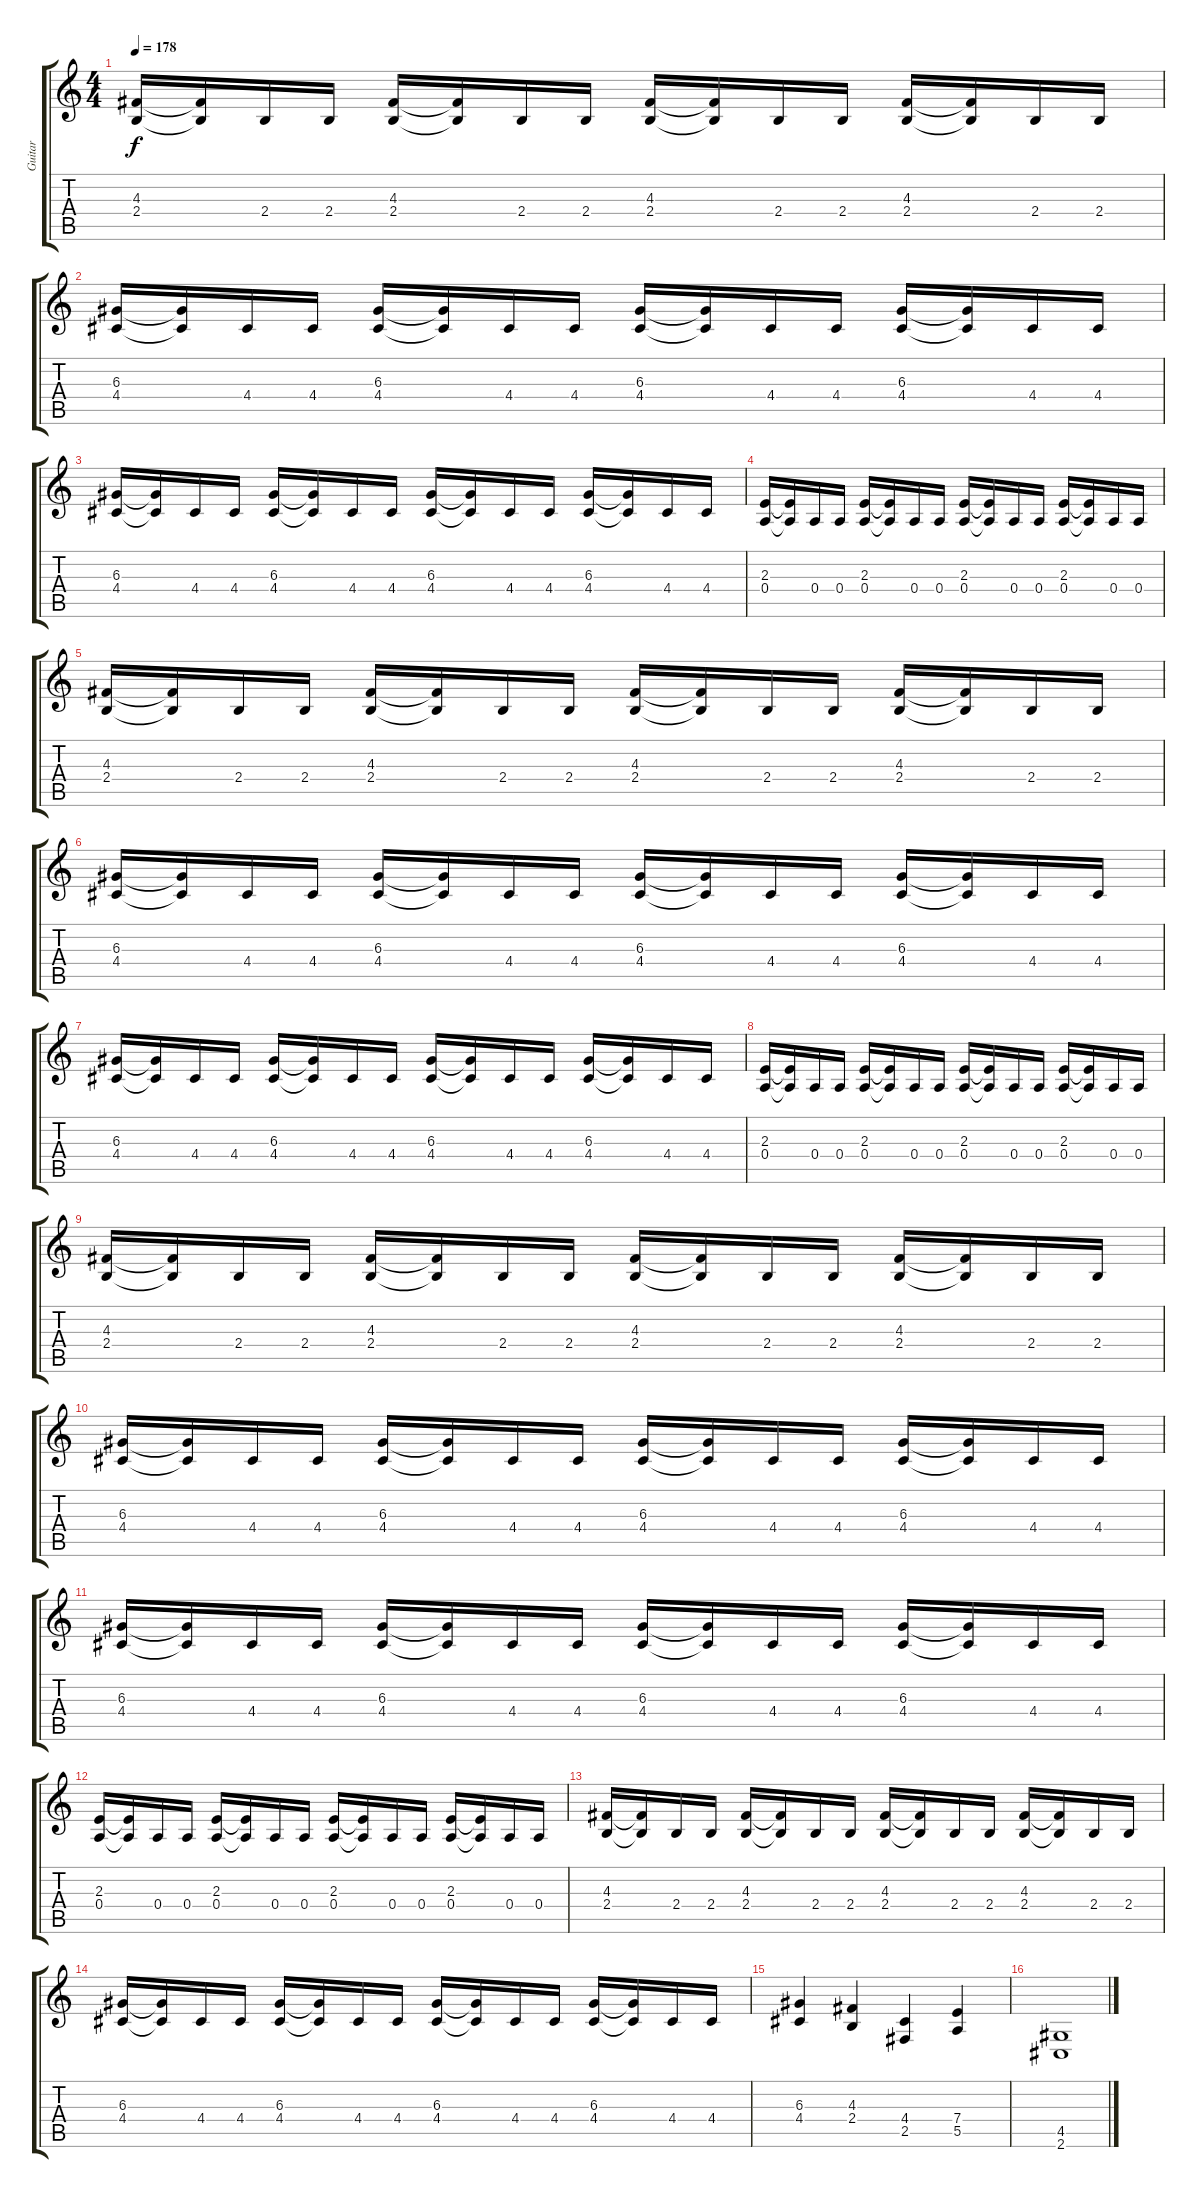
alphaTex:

\track ("Guitar" "Guitar") {instrument distortionguitar}
\staff {score tabs}
\tuning (B3 G3 D3 A2 E2 B1) {hide}
\ts (4 4)
\tempo 178
\clef g2
\ks c
(4.3 2.4).16{dy f} (4.3{t} 2.4{t}).16 2.4.16 2.4.16 (4.3 2.4).16 (4.3{t} 2.4{t}).16 2.4.16 2.4.16 (4.3 2.4).16 (4.3{t} 2.4{t}).16 2.4.16 2.4.16 (4.3 2.4).16 (4.3{t} 2.4{t}).16 2.4.16 2.4.16 |
(6.3 4.4).16 (6.3{t} 4.4{t}).16 4.4.16 4.4.16 (6.3 4.4).16 (6.3{t} 4.4{t}).16 4.4.16 4.4.16 (6.3 4.4).16 (6.3{t} 4.4{t}).16 4.4.16 4.4.16 (6.3 4.4).16 (6.3{t} 4.4{t}).16 4.4.16 4.4.16 |
(6.3 4.4).16 (6.3{t} 4.4{t}).16 4.4.16 4.4.16 (6.3 4.4).16 (6.3{t} 4.4{t}).16 4.4.16 4.4.16 (6.3 4.4).16 (6.3{t} 4.4{t}).16 4.4.16 4.4.16 (6.3 4.4).16 (6.3{t} 4.4{t}).16 4.4.16 4.4.16 |
(2.3 0.4).16 (2.3{t} 0.4{t}).16 0.4.16 0.4.16 (2.3 0.4).16 (2.3{t} 0.4{t}).16 0.4.16 0.4.16 (2.3 0.4).16 (2.3{t} 0.4{t}).16 0.4.16 0.4.16 (2.3 0.4).16 (2.3{t} 0.4{t}).16 0.4.16 0.4.16 |
(4.3 2.4).16 (4.3{t} 2.4{t}).16 2.4.16 2.4.16 (4.3 2.4).16 (4.3{t} 2.4{t}).16 2.4.16 2.4.16 (4.3 2.4).16 (4.3{t} 2.4{t}).16 2.4.16 2.4.16 (4.3 2.4).16 (4.3{t} 2.4{t}).16 2.4.16 2.4.16 |
(6.3 4.4).16 (6.3{t} 4.4{t}).16 4.4.16 4.4.16 (6.3 4.4).16 (6.3{t} 4.4{t}).16 4.4.16 4.4.16 (6.3 4.4).16 (6.3{t} 4.4{t}).16 4.4.16 4.4.16 (6.3 4.4).16 (6.3{t} 4.4{t}).16 4.4.16 4.4.16 |
(6.3 4.4).16 (6.3{t} 4.4{t}).16 4.4.16 4.4.16 (6.3 4.4).16 (6.3{t} 4.4{t}).16 4.4.16 4.4.16 (6.3 4.4).16 (6.3{t} 4.4{t}).16 4.4.16 4.4.16 (6.3 4.4).16 (6.3{t} 4.4{t}).16 4.4.16 4.4.16 |
(2.3 0.4).16 (2.3{t} 0.4{t}).16 0.4.16 0.4.16 (2.3 0.4).16 (2.3{t} 0.4{t}).16 0.4.16 0.4.16 (2.3 0.4).16 (2.3{t} 0.4{t}).16 0.4.16 0.4.16 (2.3 0.4).16 (2.3{t} 0.4{t}).16 0.4.16 0.4.16 |
(4.3 2.4).16 (4.3{t} 2.4{t}).16 2.4.16 2.4.16 (4.3 2.4).16 (4.3{t} 2.4{t}).16 2.4.16 2.4.16 (4.3 2.4).16 (4.3{t} 2.4{t}).16 2.4.16 2.4.16 (4.3 2.4).16 (4.3{t} 2.4{t}).16 2.4.16 2.4.16 |
(6.3 4.4).16 (6.3{t} 4.4{t}).16 4.4.16 4.4.16 (6.3 4.4).16 (6.3{t} 4.4{t}).16 4.4.16 4.4.16 (6.3 4.4).16 (6.3{t} 4.4{t}).16 4.4.16 4.4.16 (6.3 4.4).16 (6.3{t} 4.4{t}).16 4.4.16 4.4.16 |
(6.3 4.4).16 (6.3{t} 4.4{t}).16 4.4.16 4.4.16 (6.3 4.4).16 (6.3{t} 4.4{t}).16 4.4.16 4.4.16 (6.3 4.4).16 (6.3{t} 4.4{t}).16 4.4.16 4.4.16 (6.3 4.4).16 (6.3{t} 4.4{t}).16 4.4.16 4.4.16 |
(2.3 0.4).16 (2.3{t} 0.4{t}).16 0.4.16 0.4.16 (2.3 0.4).16 (2.3{t} 0.4{t}).16 0.4.16 0.4.16 (2.3 0.4).16 (2.3{t} 0.4{t}).16 0.4.16 0.4.16 (2.3 0.4).16 (2.3{t} 0.4{t}).16 0.4.16 0.4.16 |
(4.3 2.4).16 (4.3{t} 2.4{t}).16 2.4.16 2.4.16 (4.3 2.4).16 (4.3{t} 2.4{t}).16 2.4.16 2.4.16 (4.3 2.4).16 (4.3{t} 2.4{t}).16 2.4.16 2.4.16 (4.3 2.4).16 (4.3{t} 2.4{t}).16 2.4.16 2.4.16 |
(6.3 4.4).16 (6.3{t} 4.4{t}).16 4.4.16 4.4.16 (6.3 4.4).16 (6.3{t} 4.4{t}).16 4.4.16 4.4.16 (6.3 4.4).16 (6.3{t} 4.4{t}).16 4.4.16 4.4.16 (6.3 4.4).16 (6.3{t} 4.4{t}).16 4.4.16 4.4.16 |
(6.3 4.4).4 (4.3 2.4).4 (4.4 2.5).4 (7.4 5.5).4 |
(4.5 2.6).1
